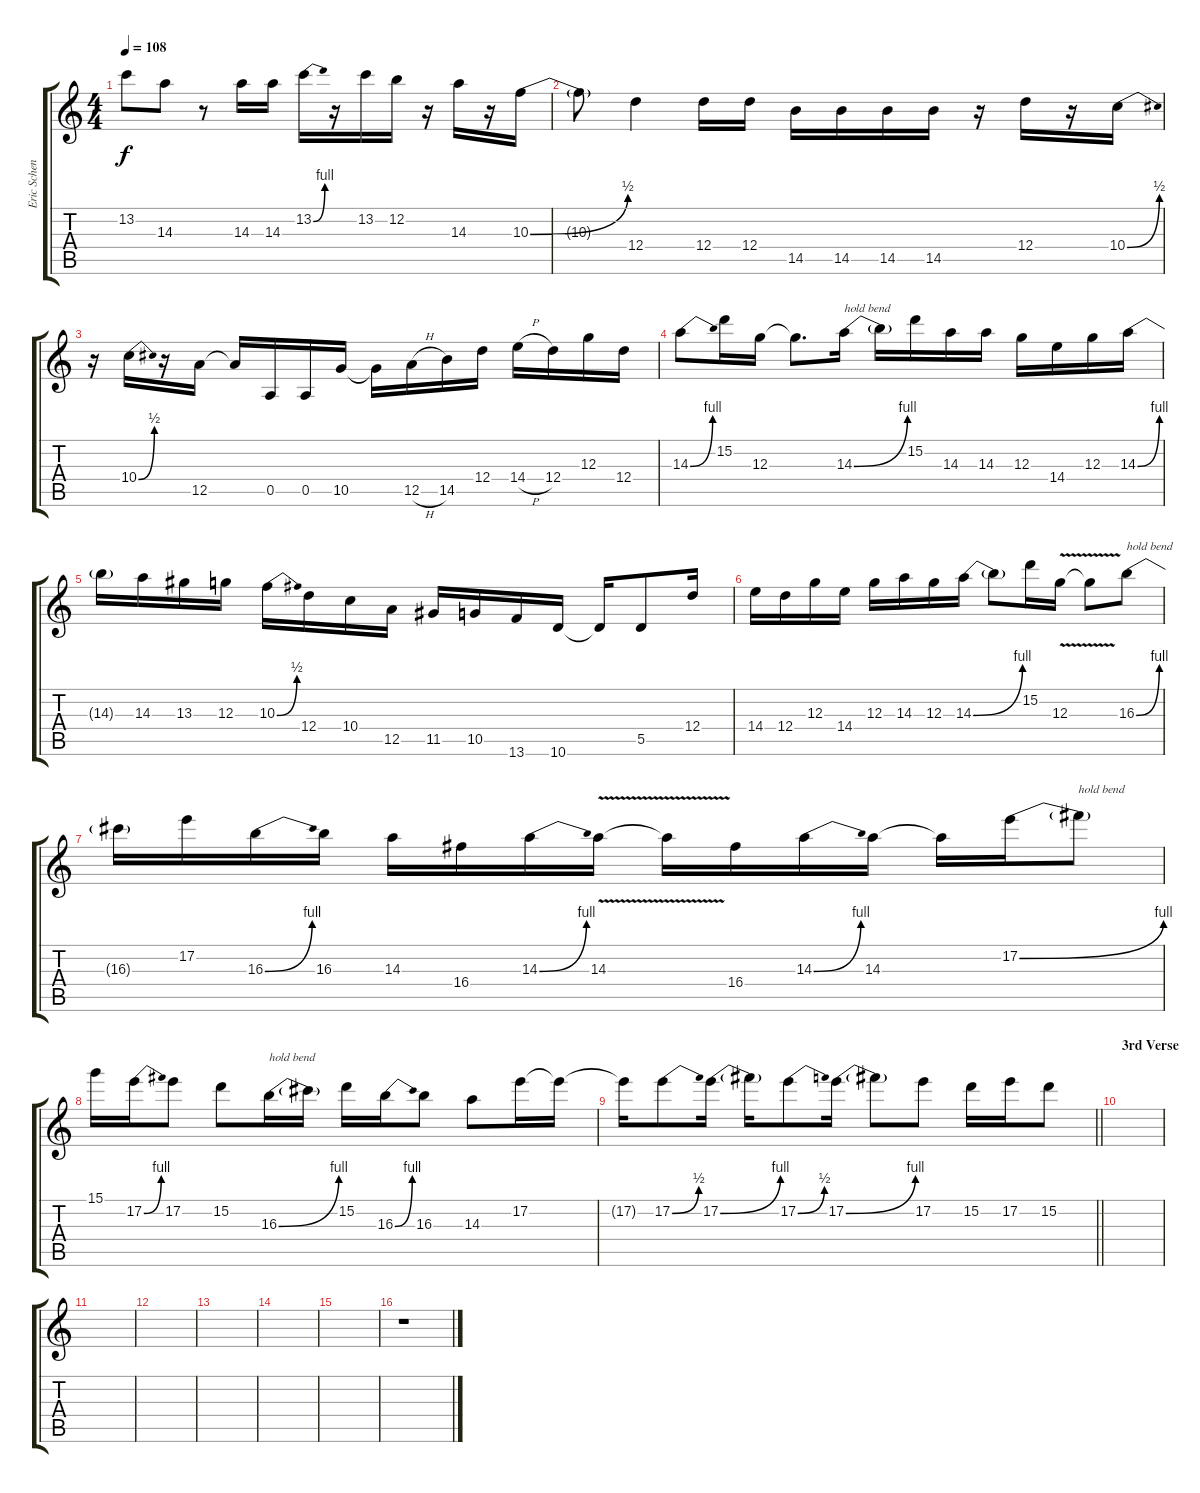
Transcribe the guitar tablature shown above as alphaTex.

\track ("Eric Schenkman(Solo)" "Eric Schen") {instrument overdrivenguitar}
\staff {score tabs}
\tuning (E4 B3 G3 D3 A2 E2) {hide}
\ts (4 4)
\tempo 108
\clef g2
\ks c
13.2{t}.8{dy f} 14.3.8 r.8 14.3.16 14.3.16 13.2{be (bend 0 0 60 4)}.16 r.16 13.2.16 12.2.16 r.16 14.3.16 r.16 10.3{be (bend 0 0 60 2)}.16 |
10.3{t}.8 12.4.4 12.4.16 12.4.16 14.5.16 14.5.16 14.5.16 14.5.16 r.16 12.4.16 r.16 10.4{be (bend 0 0 60 2)}.16 |
r.16 10.4{be (bend 0 0 60 2)}.16 r.16 12.5.16 12.5{t}.16 0.5.16 0.5.16 10.5.16 10.5{t}.16 12.5{h}.16 14.5.16 12.4.16 14.4{h}.16 12.4.16 12.3.16 12.4.16 |
14.3{be (bend 0 0 60 4)}.8 15.2.16 12.3.16 12.3{t}.8{d} 14.3{be (bend 0 0 60 4)}.16{txt "hold bend"} 14.3{t}.16 15.2.16 14.3.16 14.3.16 12.3.16 14.4.16 12.3.16 14.3{be (bend 0 0 60 4)}.16 |
14.3{t}.16 14.3.16 13.3.16 12.3.16 10.3{be (bend 0 0 60 2)}.16 12.4.16 10.4.16 12.5.16 11.5.16 10.5.16 13.6.16 10.6.16 10.6{t}.16 5.5.8 12.4.16 |
14.4.16 12.4.16 12.3.16 14.4.16 12.3.16 14.3.16 12.3.16 14.3{be (bend 0 0 60 4)}.16 14.3{t}.8 15.2.16 12.3{v}.16 12.3{t}.8 16.3{be (bend 0 0 60 4)}.8{txt "hold bend"} |
16.3{t}.16 17.2.16 16.3{be (bend 0 0 60 4)}.16 16.3.16 14.3.16 16.4.16 14.3{be (bend 0 0 60 4)}.16 14.3{v}.16 14.3{t}.16 16.4.16 14.3{be (bend 0 0 60 4)}.16 14.3.16 14.3{t}.16 17.2{be (bend 0 0 60 4)}.16 17.2{t}.8{txt "hold bend"} |
15.1.16 17.2{be (bend 0 0 60 4)}.16 17.2.8 15.2.8 16.3{be (bend 0 0 60 4)}.16{txt "hold bend"} 16.3{t}.16 15.2.16 16.3{be (bend 0 0 60 4)}.16 16.3.8 14.3.8 17.2.16 17.2{t}.16 |
\barLineRight lightlight
17.2{t}.16 17.2{be (bend 0 0 60 2)}.8 17.2{be (bend 0 0 60 4)}.16 17.2{t}.16 17.2{be (bend 0 0 60 2)}.8 17.2{be (bend 0 0 60 4)}.16 17.2{t}.8 17.2.8 15.2.16 17.2.16 15.2.8 |
\section ("" "3rd Verse")
|
|
|
|
|
|
r.1
